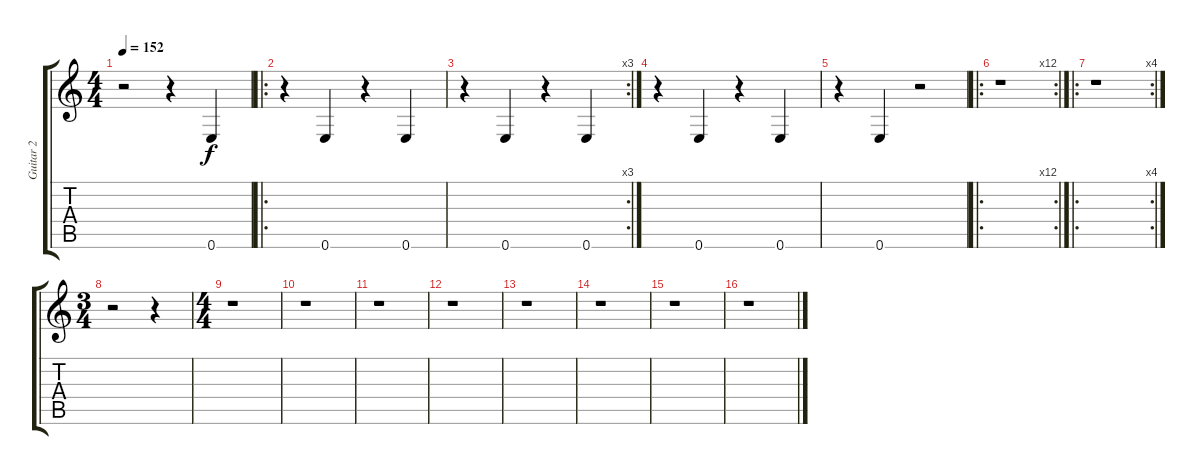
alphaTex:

\track ("Guitar 2" "Guitar 2") {instrument distortionguitar}
\staff {score tabs}
\tuning (E4 B3 G3 D3 A2 E2) {hide}
\ts (4 4)
\tempo 152
\clef g2
\ks c
r.2{dy f instrument distortionguitar} r.4 0.6.4 |
\ro
r.4 0.6.4 r.4 0.6.4 |
\rc 3
r.4 0.6.4 r.4 0.6.4 |
r.4 0.6.4 r.4 0.6.4 |
r.4 0.6.4 r.2 |
\ro
\rc 12
r.1 |
\ro
\rc 4
r.1 |
\ts (3 4)
r.2 r.4 |
\ts (4 4)
r.1 |
r.1 |
r.1 |
r.1 |
r.1 |
r.1 |
r.1 |
r.1
